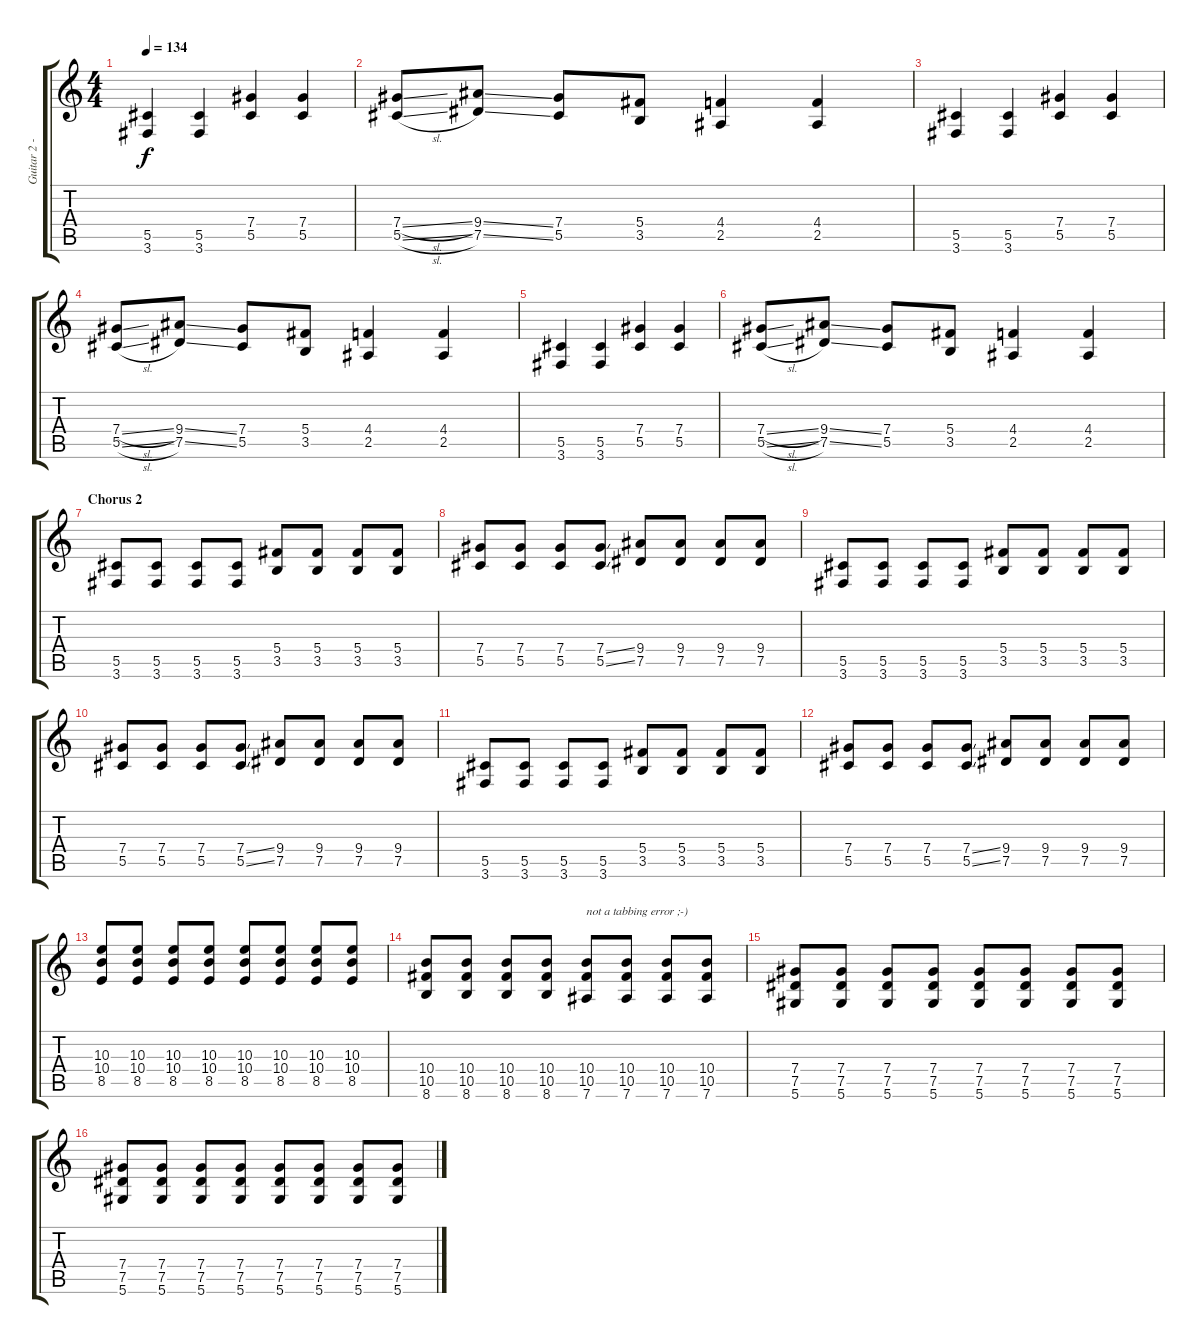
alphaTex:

\track ("Guitar 2 - Eb" "Guitar 2 -") {instrument overdrivenguitar}
\staff {score tabs}
\tuning (Eb4 Bb3 Gb3 Db3 Ab2 Eb2) {hide}
\ts (4 4)
\tempo 134
\clef g2
\ks c
(5.5 3.6).4{dy f} (5.5 3.6).4 (7.4 5.5).4 (7.4 5.5).4 |
(7.4{sl} 5.5{sl}).8 (9.4{ss} 7.5{ss}).8 (7.4 5.5).8 (5.4 3.5).8 (4.4 2.5).4 (4.4 2.5).4 |
(5.5 3.6).4 (5.5 3.6).4 (7.4 5.5).4 (7.4 5.5).4 |
(7.4{sl} 5.5{sl}).8 (9.4{ss} 7.5{ss}).8 (7.4 5.5).8 (5.4 3.5).8 (4.4 2.5).4 (4.4 2.5).4 |
(5.5 3.6).4 (5.5 3.6).4 (7.4 5.5).4 (7.4 5.5).4 |
(7.4{sl} 5.5{sl}).8 (9.4{ss} 7.5{ss}).8 (7.4 5.5).8 (5.4 3.5).8 (4.4 2.5).4 (4.4 2.5).4 |
\section ("" "Chorus 2")
(5.5 3.6).8 (5.5 3.6).8 (5.5 3.6).8 (5.5 3.6).8 (5.4 3.5).8 (5.4 3.5).8 (5.4 3.5).8 (5.4 3.5).8 |
(7.4 5.5).8 (7.4 5.5).8 (7.4 5.5).8 (7.4{ss} 5.5{ss}).8 (9.4 7.5).8 (9.4 7.5).8 (9.4 7.5).8 (9.4 7.5).8 |
(5.5 3.6).8 (5.5 3.6).8 (5.5 3.6).8 (5.5 3.6).8 (5.4 3.5).8 (5.4 3.5).8 (5.4 3.5).8 (5.4 3.5).8 |
(7.4 5.5).8 (7.4 5.5).8 (7.4 5.5).8 (7.4{ss} 5.5{ss}).8 (9.4 7.5).8 (9.4 7.5).8 (9.4 7.5).8 (9.4 7.5).8 |
(5.5 3.6).8 (5.5 3.6).8 (5.5 3.6).8 (5.5 3.6).8 (5.4 3.5).8 (5.4 3.5).8 (5.4 3.5).8 (5.4 3.5).8 |
(7.4 5.5).8 (7.4 5.5).8 (7.4 5.5).8 (7.4{ss} 5.5{ss}).8 (9.4 7.5).8 (9.4 7.5).8 (9.4 7.5).8 (9.4 7.5).8 |
(10.3 10.4 8.5).8 (10.3 10.4 8.5).8 (10.3 10.4 8.5).8 (10.3 10.4 8.5).8 (10.3 10.4 8.5).8 (10.3 10.4 8.5).8 (10.3 10.4 8.5).8 (10.3 10.4 8.5).8 |
(10.4 10.5 8.6).8 (10.4 10.5 8.6).8 (10.4 10.5 8.6).8 (10.4 10.5 8.6).8 (10.4 10.5 7.6).8{txt "not a tabbing error ;-)"} (10.4 10.5 7.6).8 (10.4 10.5 7.6).8 (10.4 10.5 7.6).8 |
(7.4 7.5 5.6).8 (7.4 7.5 5.6).8 (7.4 7.5 5.6).8 (7.4 7.5 5.6).8 (7.4 7.5 5.6).8 (7.4 7.5 5.6).8 (7.4 7.5 5.6).8 (7.4 7.5 5.6).8 |
(7.4 7.5 5.6).8 (7.4 7.5 5.6).8 (7.4 7.5 5.6).8 (7.4 7.5 5.6).8 (7.4 7.5 5.6).8 (7.4 7.5 5.6).8 (7.4 7.5 5.6).8 (7.4 7.5 5.6).8
